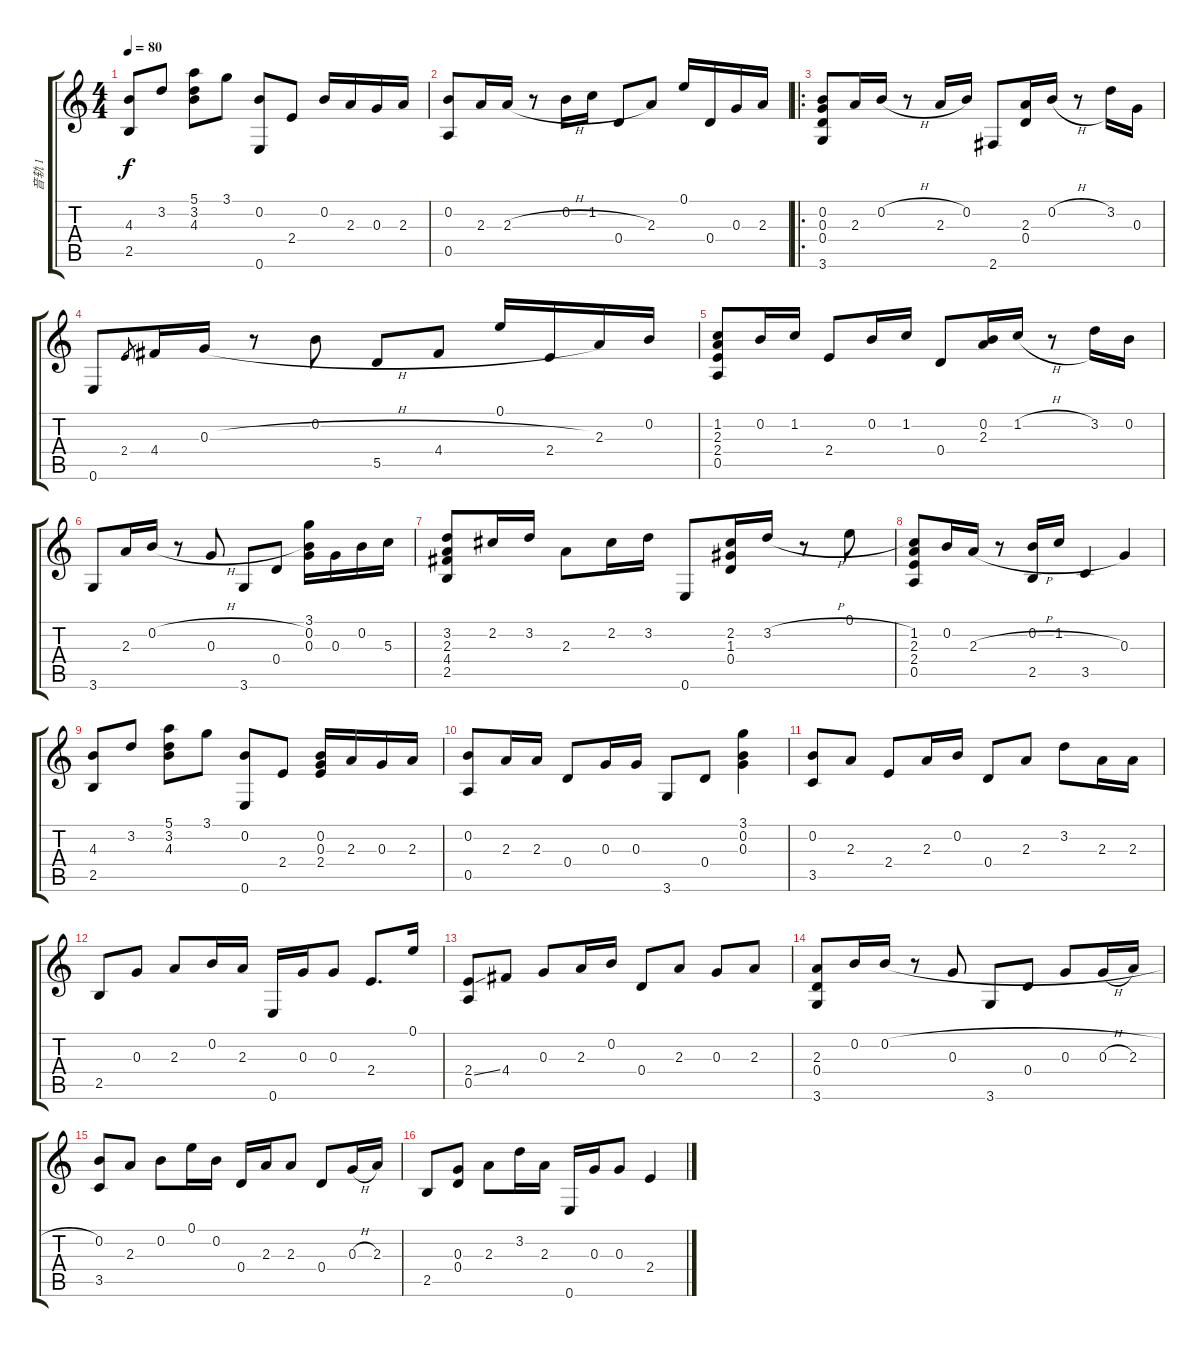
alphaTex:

\track ("音轨 1" "音轨 1") {instrument acousticguitarsteel}
\staff {score tabs}
\tuning (E4 B3 G3 D3 A2 E2) {hide}
\ts (4 4)
\tempo 80
\clef g2
\ks c
(4.3 2.5).8{dy f} 3.2.8 (5.1 3.2 4.3).8 3.1.8 (0.2 0.6).8 2.4.8 0.2.16 2.3.16 0.3.16 2.3.16 |
(0.2 0.5).8 2.3.16 2.3{h}.16 r.8 0.2.16 1.2.16 0.4.8 2.3.8 0.1.16 0.4.16 0.3.16 2.3.16 |
\ro
(0.2 0.3 0.4 3.6).8 2.3.16 0.2{h}.16 r.8 2.3.16 0.2.16 2.6.8 (2.3 0.4).16 0.2{h}.16 r.8 3.2.16 0.3.16 |
0.6.8 2.4.8{gr} 4.4.16 0.3{h}.16 r.8 0.2.8 5.5.8 4.4.8 0.1.16 2.4.16 2.3.16 0.2.16 |
(1.2 2.3 2.4 0.5).8 0.2.16 1.2.16 2.4.8 0.2.16 1.2.16 0.4.8 (0.2 2.3).16 1.2{h}.16 r.8 3.2.16 0.2.16 |
3.6.8 2.3.16 0.2{h}.16 r.8 0.3.8 3.6.8 0.4.8 (3.1 0.2 0.3).16 0.3.16 0.2.16 5.3.16 |
(3.2 2.3 4.4 2.5).8 2.2.16 3.2.16 2.3.8 2.2.16 3.2.16 0.6.8 (2.2 1.3 0.4).16 3.2{h}.16 r.8 0.1.8 |
(1.2 2.3 2.4 0.5).8 0.2.16 2.3{h}.16 r.8 (0.2 2.5).16 1.2.16 3.5.4 0.3.4 |
(4.3 2.5).8 3.2.8 (5.1 3.2 4.3).8 3.1.8 (0.2 0.6).8 2.4.8 (0.2 0.3 2.4).16 2.3.16 0.3.16 2.3.16 |
(0.2 0.5).8 2.3.16 2.3.16 0.4.8 0.3.16 0.3.16 3.6.8 0.4.8 (3.1 0.2 0.3).4 |
(0.2 3.5).8 2.3.8 2.4.8 2.3.16 0.2.16 0.4.8 2.3.8 3.2.8 2.3.16 2.3.16 |
2.5.8 0.3.8 2.3.8 0.2.16 2.3.16 0.6.16 0.3.16 0.3.8 2.4.8{d} 0.1.16 |
(2.4{ss} 0.5).8 4.4.8 0.3.8 2.3.16 0.2.16 0.4.8 2.3.8 0.3.8 2.3.8 |
(2.3 0.4 3.6).8 0.2.16 0.2{h}.16 r.8 0.3.8 3.6.8 0.4.8 0.3.8 0.3{h}.16 2.3.16 |
(0.2 3.5).8 2.3.8 0.2.8 0.1.16 0.2.16 0.4.16 2.3.16 2.3.8 0.4.8 0.3{h}.16 2.3.16 |
2.5.8 (0.3 0.4).8 2.3.8 3.2.16 2.3.16 0.6.16 0.3.16 0.3{h}.8 2.4.4
